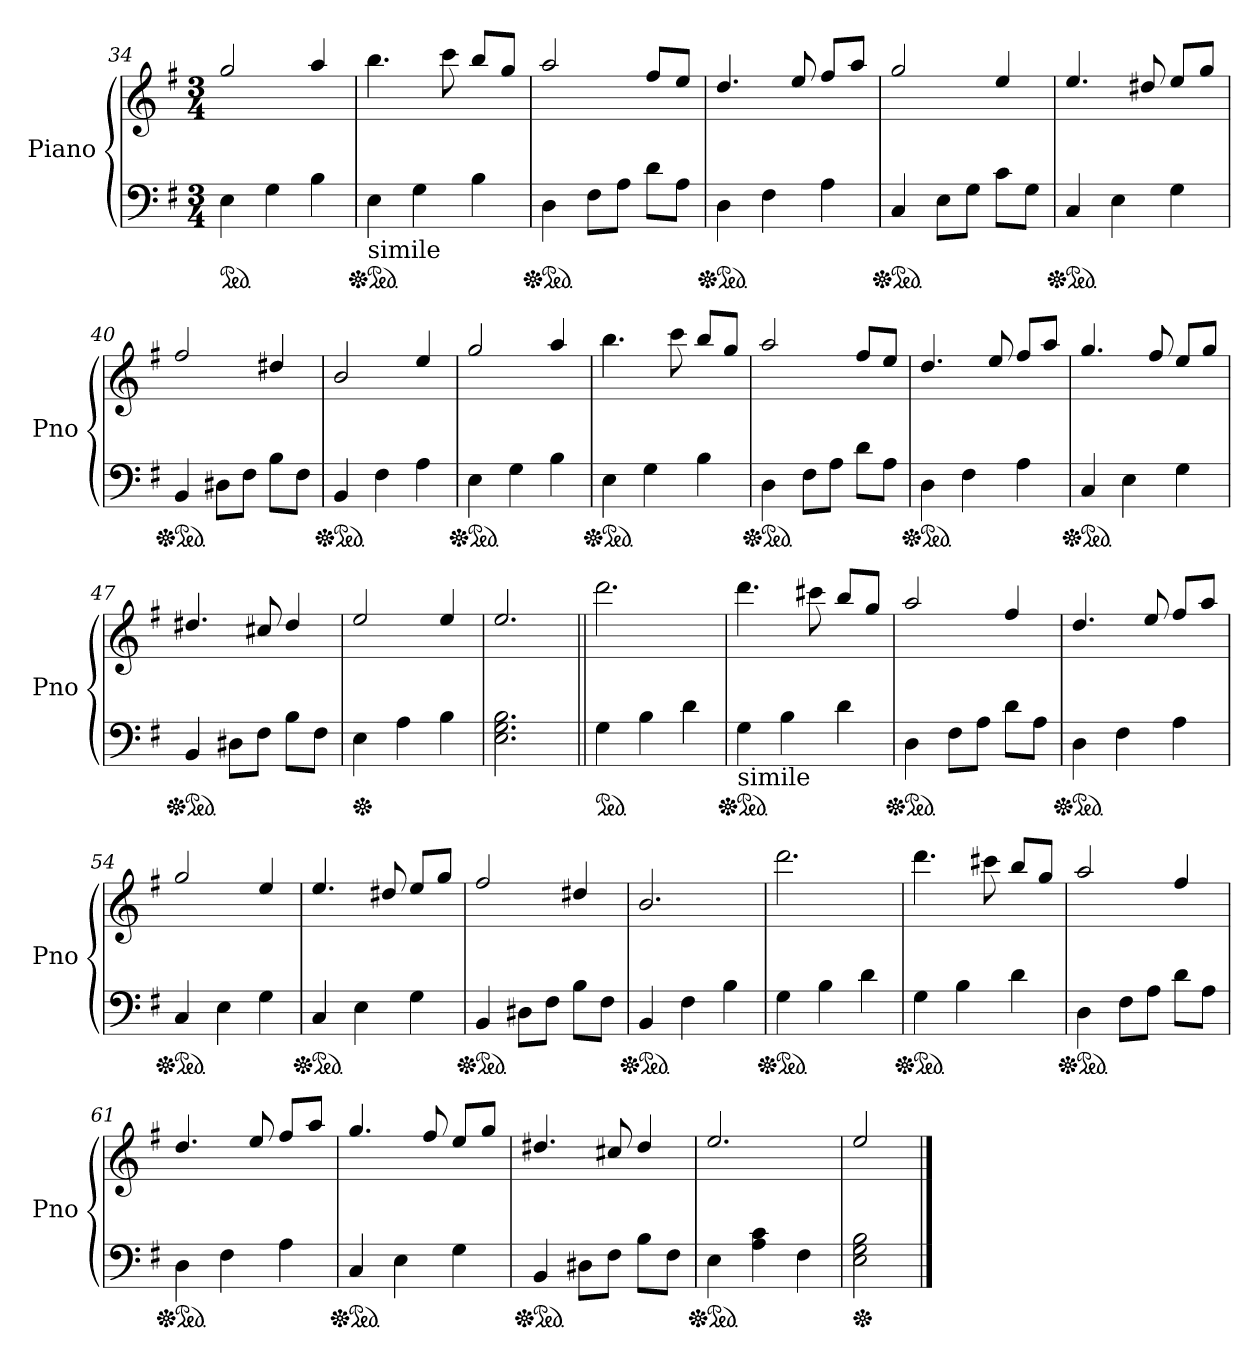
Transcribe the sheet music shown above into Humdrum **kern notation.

**kern	**kern
*part2	*part1
*staff2	*staff1
*I"Piano	*I"Piano
*I'Pno	*I'Pno
*clefF4	*clefG2
*k[f#]	*k[f#]
*G:	*G:
*M3/4	*M3/4
*ped	*
=34	=34
4E\	2gg/
4G\	.
4B\	4aa/
=35	=35
*Xped	*
*ped	*
!LO:TX:b:t=simile	!
4E\	4.bb\
4G\	.
.	8ccc\
4B\	8bb/L
.	8gg/J
=36	=36
*Xped	*
*ped	*
4D\	2aa/
8F#\L	.
8A\J	.
8d\L	8ff#/L
8A\J	8ee/J
=37	=37
*Xped	*
*ped	*
4D\	4.dd/
4F#\	.
.	8ee/
4A\	8ff#/L
.	8aa/J
=38	=38
*Xped	*
*ped	*
4C/	2gg/
8E\L	.
8G\J	.
8c\L	4ee/
8G\J	.
!!LO:LB:g=z
=39	=39
*Xped	*
*ped	*
4C/	4.ee/
4E\	.
.	8dd#X/
4G\	8ee/L
.	8gg/J
=40	=40
*Xped	*
*ped	*
4BB/	2ff#/
8D#X\L	.
8F#\J	.
8B\L	4dd#X/
8F#\J	.
=41	=41
*Xped	*
*ped	*
4BB/	2b/
4F#\	.
4A\	4ee/
=42	=42
*Xped	*
*ped	*
4E\	2gg/
4G\	.
4B\	4aa/
=43	=43
*Xped	*
*ped	*
4E\	4.bb\
4G\	.
.	8ccc\
4B\	8bb/L
.	8gg/J
=44	=44
*Xped	*
*ped	*
4D\	2aa/
8F#\L	.
8A\J	.
8d\L	8ff#/L
8A\J	8ee/J
!!LO:LB:g=z
=45	=45
*Xped	*
*ped	*
4D\	4.dd/
4F#\	.
.	8ee/
4A\	8ff#/L
.	8aa/J
=46	=46
*Xped	*
*ped	*
4C/	4.gg/
4E\	.
.	8ff#/
4G\	8ee/L
.	8gg/J
=47	=47
*Xped	*
*ped	*
4BB/	4.dd#X/
8D#X\L	.
8F#\J	8cc#X/
8B\L	4dd#/
8F#\J	.
=48	=48
*Xped	*
4E\	2ee/
4A\	.
4B\	4ee/
=49	=49
2.E\ 2.G\ 2.B\	2.ee/
=50||	=50||
*ped	*
4G\	2.ddd\
4B\	.
4d\	.
=51	=51
*Xped	*
*ped	*
!LO:TX:b:t=simile	!
4G\	4.ddd\
4B\	.
.	8ccc#X\
4d\	8bb/L
.	8gg/J
!!LO:LB:g=z
=52	=52
*Xped	*
*ped	*
4D\	2aa/
8F#\L	.
8A\J	.
8d\L	4ff#/
8A\J	.
=53	=53
*Xped	*
*ped	*
4D\	4.dd/
4F#\	.
.	8ee/
4A\	8ff#/L
.	8aa/J
=54	=54
*Xped	*
*ped	*
4C/	2gg/
4E\	.
4G\	4ee/
=55	=55
*Xped	*
*ped	*
4C/	4.ee/
4E\	.
.	8dd#X/
4G\	8ee/L
.	8gg/J
=56	=56
*Xped	*
*ped	*
4BB/	2ff#/
8D#X\L	.
8F#\J	.
8B\L	4dd#X/
8F#\J	.
=57	=57
*Xped	*
*ped	*
4BB/	2.b/
4F#\	.
4B\	.
=58	=58
*Xped	*
*ped	*
4G\	2.ddd\
4B\	.
4d\	.
!!LO:LB:g=z
=59	=59
*Xped	*
*ped	*
4G\	4.ddd\
4B\	.
.	8ccc#X\
4d\	8bb/L
.	8gg/J
=60	=60
*Xped	*
*ped	*
4D\	2aa/
8F#\L	.
8A\J	.
8d\L	4ff#/
8A\J	.
=61	=61
*Xped	*
*ped	*
4D\	4.dd/
4F#\	.
.	8ee/
4A\	8ff#/L
.	8aa/J
=62	=62
*Xped	*
*ped	*
4C/	4.gg/
4E\	.
.	8ff#/
4G\	8ee/L
.	8gg/J
=63	=63
*Xped	*
*ped	*
4BB/	4.dd#X/
8D#X\L	.
8F#\J	8cc#X/
8B\L	4dd#/
8F#\J	.
=64	=64
*Xped	*
*ped	*
4E\	2.ee/
4A\ 4c\	.
4F#\	.
=65	=65
*Xped	*
2E\ 2G\ 2B\	2ee/
==	==
*-	*-
